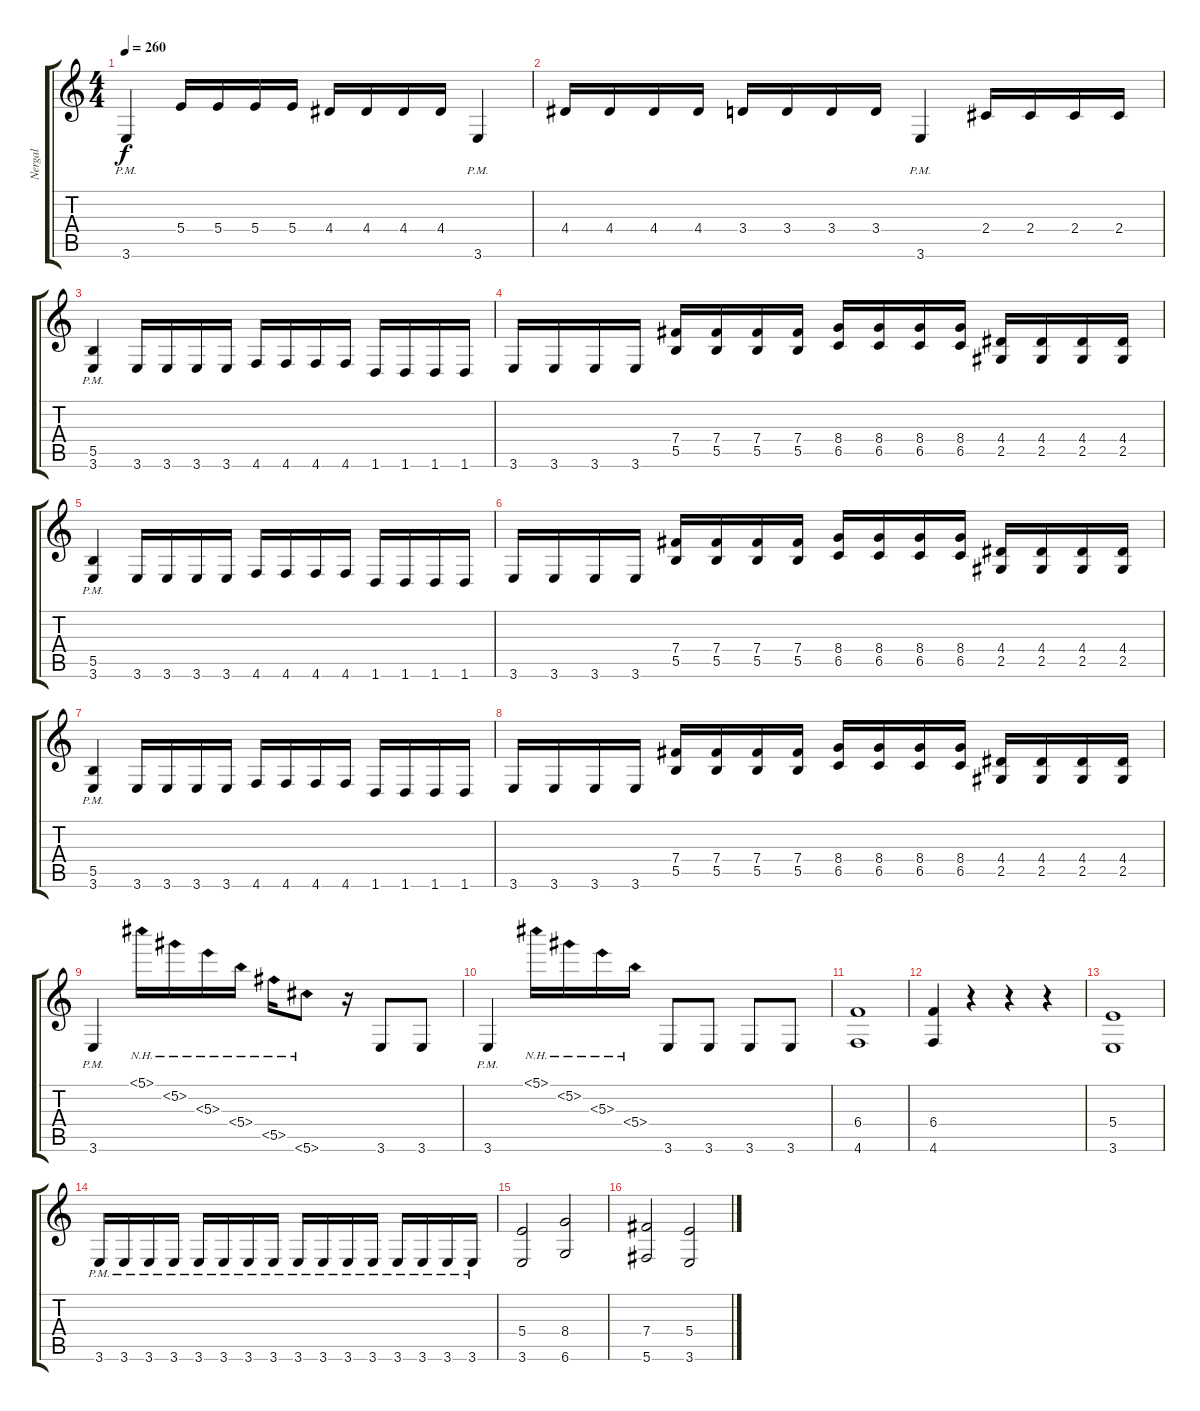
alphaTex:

\track ("Nergal" "Nergal") {instrument distortionguitar}
\staff {score tabs}
\tuning (Db4 Ab3 E3 B2 Gb2 Db2) {hide}
\ts (4 4)
\tempo 260
\clef g2
\ks c
3.6{pm}.4{dy f} 5.4.16 5.4.16 5.4.16 5.4.16 4.4.16 4.4.16 4.4.16 4.4.16 3.6{pm}.4 |
4.4.16 4.4.16 4.4.16 4.4.16 3.4.16 3.4.16 3.4.16 3.4.16 3.6{pm}.4 2.4.16 2.4.16 2.4.16 2.4.16 |
(5.5{pm} 3.6{pm}).4 3.6.16 3.6.16 3.6.16 3.6.16 4.6.16 4.6.16 4.6.16 4.6.16 1.6.16 1.6.16 1.6.16 1.6.16 |
3.6.16 3.6.16 3.6.16 3.6.16 (7.4 5.5).16 (7.4 5.5).16 (7.4 5.5).16 (7.4 5.5).16 (8.4 6.5).16 (8.4 6.5).16 (8.4 6.5).16 (8.4 6.5).16 (4.4 2.5).16 (4.4 2.5).16 (4.4 2.5).16 (4.4 2.5).16 |
(5.5{pm} 3.6{pm}).4 3.6.16 3.6.16 3.6.16 3.6.16 4.6.16 4.6.16 4.6.16 4.6.16 1.6.16 1.6.16 1.6.16 1.6.16 |
3.6.16 3.6.16 3.6.16 3.6.16 (7.4 5.5).16 (7.4 5.5).16 (7.4 5.5).16 (7.4 5.5).16 (8.4 6.5).16 (8.4 6.5).16 (8.4 6.5).16 (8.4 6.5).16 (4.4 2.5).16 (4.4 2.5).16 (4.4 2.5).16 (4.4 2.5).16 |
(5.5{pm} 3.6{pm}).4 3.6.16 3.6.16 3.6.16 3.6.16 4.6.16 4.6.16 4.6.16 4.6.16 1.6.16 1.6.16 1.6.16 1.6.16 |
3.6.16 3.6.16 3.6.16 3.6.16 (7.4 5.5).16 (7.4 5.5).16 (7.4 5.5).16 (7.4 5.5).16 (8.4 6.5).16 (8.4 6.5).16 (8.4 6.5).16 (8.4 6.5).16 (4.4 2.5).16 (4.4 2.5).16 (4.4 2.5).16 (4.4 2.5).16 |
3.6{pm}.4 5.1{nh}.16 5.2{nh}.16 5.3{nh}.16 5.4{nh}.16 5.5{nh}.16 5.6{nh}.8 r.16 3.6.8 3.6.8 |
3.6{pm}.4 5.1{nh}.16 5.2{nh}.16 5.3{nh}.16 5.4{nh}.16 3.6.8 3.6.8 3.6.8 3.6.8 |
(6.4 4.6).1 |
(6.4 4.6).4 r.4 r.4 r.4 |
(5.4 3.6).1 |
3.6{pm}.16 3.6{pm}.16 3.6{pm}.16 3.6{pm}.16 3.6{pm}.16 3.6{pm}.16 3.6{pm}.16 3.6{pm}.16 3.6{pm}.16 3.6{pm}.16 3.6{pm}.16 3.6{pm}.16 3.6{pm}.16 3.6{pm}.16 3.6{pm}.16 3.6{pm}.16 |
(5.4 3.6).2 (8.4 6.6).2 |
(7.4 5.6).2 (5.4 3.6).2
